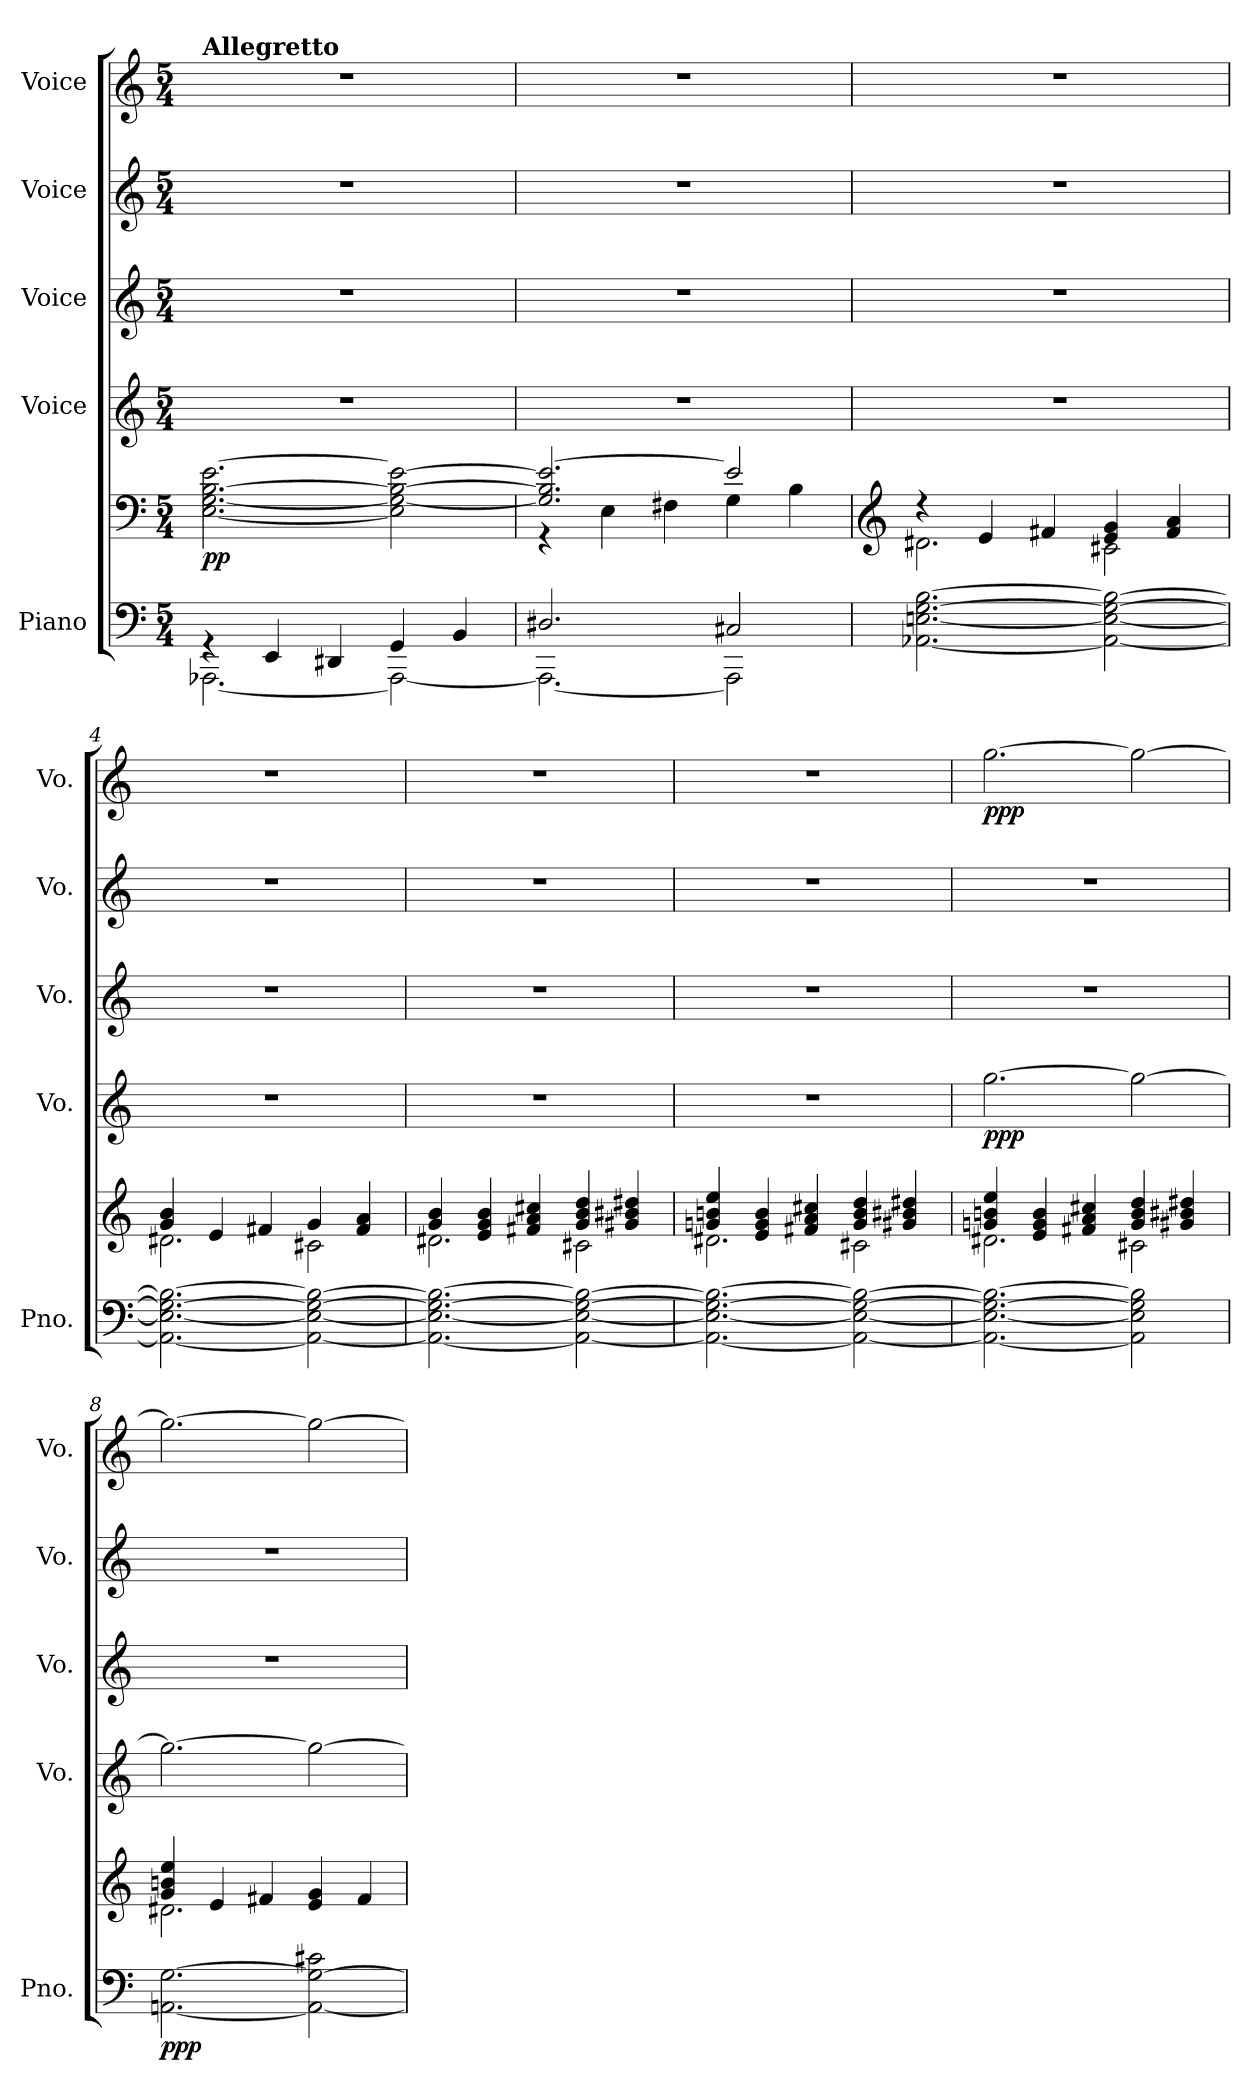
**kern	**kern	**dynam	**kern	**dynam	**kern	**kern	**kern	**dynam
*part5	*part5	*part5	*part4	*part4	*part3	*part2	*part1	*part1
*staff6	*staff5	*staff5/6	*staff4	*staff4	*staff3	*staff2	*staff1	*staff1
*I"Piano	*	*	*I"Voice	*	*I"Voice	*I"Voice	*I"Voice	*
*I'Pno.	*	*	*I'Vo.	*	*I'Vo.	*I'Vo.	*I'Vo.	*
*clefF4	*clefF4	*	*clefG2	*	*clefG2	*clefG2	*clefG2	*
*k[]	*k[]	*	*k[]	*	*k[]	*k[]	*k[]	*
*M5/4	*M5/4	*	*M5/4	*	*M5/4	*M5/4	*M5/4	*
=1	=1	=1	=1	=1	=1	=1	=1	=1
*^	*	*	*	*	*	*	*	*
!	!	!	!	!	!	!	!	!LO:TX:a:B:t=Allegretto	!
!	!	!	!LO:DY:b	!	!	!	!	!	!
4rGG	[2.AAA-X\	[2.E\ [2.G\ [2.B\ [2.e\	pp	4%5r	.	4%5r	4%5r	4%5r	.
4EE/	.	.	.	.	.	.	.	.	.
4DD#X/	.	.	.	.	.	.	.	.	.
4GG/	2AAA-\_	2E\] 2G\_ 2B\_ 2e\_	.	.	.	.	.	.	.
4BB/	.	.	.	.	.	.	.	.	.
=2	=2	=2	=2	=2	=2	=2	=2	=2	=2
*	*	*^	*	*	*	*	*	*	*
2.D#X/	2.AAA-\_	2.G/] 2.B/] 2.e/_	4r	.	4%5r	.	4%5r	4%5r	4%5r	.
.	.	.	4E\	.	.	.	.	.	.	.
.	.	.	4F#X\	.	.	.	.	.	.	.
2C#X/	2AAA-\]	2e/]	4G\	.	.	.	.	.	.	.
.	.	.	4B\	.	.	.	.	.	.	.
*v	*v	*	*	*	*	*	*	*	*	*
=3	=3	=3	=3	=3	=3	=3	=3	=3	=3
*	*clefG2	*	*	*	*	*	*	*	*
[2.AA-X\ [2.En\ [2.G\ [2.B\	4r	2.d#X\	.	4%5r	.	4%5r	4%5r	4%5r	.
.	4e/	.	.	.	.	.	.	.	.
.	4f#X/	.	.	.	.	.	.	.	.
2AA-\_ 2E\_ 2G\_ 2B\_	4e/ 4g/	2c#X\	.	.	.	.	.	.	.
.	4f#/ 4a/	.	.	.	.	.	.	.	.
=4	=4	=4	=4	=4	=4	=4	=4	=4	=4
2.AA-\_ 2.E\_ 2.G\_ 2.B\_	4g/ 4b/	2.d#X\	.	4%5r	.	4%5r	4%5r	4%5r	.
.	4e/	.	.	.	.	.	.	.	.
.	4f#X/	.	.	.	.	.	.	.	.
2AA-\_ 2E\_ 2G\_ 2B\_	4g/	2c#X\	.	.	.	.	.	.	.
.	4f#/ 4a/	.	.	.	.	.	.	.	.
!!LO:LB:g=z
=5	=5	=5	=5	=5	=5	=5	=5	=5	=5
2.AA-\_ 2.E\_ 2.G\_ 2.B\_	4g/ 4b/	2.d#X\	.	4%5r	.	4%5r	4%5r	4%5r	.
.	4e/ 4g/ 4b/	.	.	.	.	.	.	.	.
.	4f#X/ 4a/ 4cc#X/	.	.	.	.	.	.	.	.
2AA-\_ 2E\_ 2G\_ 2B\_	4g/ 4b/ 4dd/	2c#X\	.	.	.	.	.	.	.
.	4g#X/ 4b#X/ 4dd#X/	.	.	.	.	.	.	.	.
=6	=6	=6	=6	=6	=6	=6	=6	=6	=6
2.AA-\_ 2.E\_ 2.G\_ 2.B\_	4gn/ 4bn/ 4ee/	2.d#X\	.	4%5r	.	4%5r	4%5r	4%5r	.
.	4e/ 4g/ 4b/	.	.	.	.	.	.	.	.
.	4f#X/ 4a/ 4cc#X/	.	.	.	.	.	.	.	.
2AA-\_ 2E\_ 2G\_ 2B\_	4g/ 4b/ 4dd/	2c#X\	.	.	.	.	.	.	.
.	4g#X/ 4b#X/ 4dd#X/	.	.	.	.	.	.	.	.
=7	=7	=7	=7	=7	=7	=7	=7	=7	=7
!	!	!	!	!	!LO:DY:b	!	!	!	!LO:DY:b
2.AA-\_ 2.E\_ 2.G\_ 2.B\_	4gn/ 4bn/ 4ee/	2.d#X\	.	[2.gg\	ppp	4%5r	4%5r	[2.gg\	ppp
.	4e/ 4g/ 4b/	.	.	.	.	.	.	.	.
.	4f#X/ 4a/ 4cc#X/	.	.	.	.	.	.	.	.
2AA-\] 2E\] 2G\] 2B\]	4g/ 4b/ 4dd/	2c#X\	.	2gg\_	.	.	.	2gg\_	.
.	4g#X/ 4b#X/ 4dd#X/	.	.	.	.	.	.	.	.
=8	=8	=8	=8	=8	=8	=8	=8	=8	=8
!	!	!	!LO:DY:b=2	!	!	!	!	!	!
[2.AAn\ [2.G\	4g/ 4bn/ 4ee/	2.d#X\	ppp	2.gg\_	.	4%5r	4%5r	2.gg\_	.
.	4e/	.	.	.	.	.	.	.	.
.	4f#X/	.	.	.	.	.	.	.	.
2AA\_ 2G\_ 2c#X\	4e/ 4g/	2reyy	.	2gg\_	.	.	.	2gg\_	.
.	4f#/	.	.	.	.	.	.	.	.
*	*v	*v	*	*	*	*	*	*	*
=	=	=	=	=	=	=	=	=
*-	*-	*-	*-	*-	*-	*-	*-	*-
